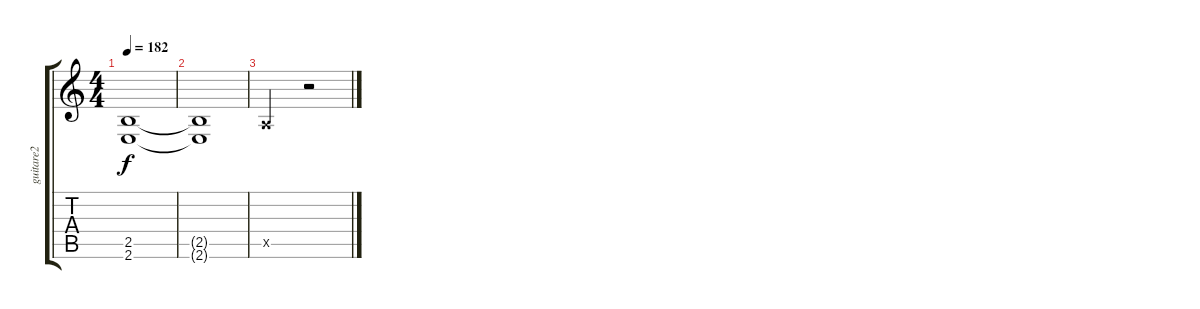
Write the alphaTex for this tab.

\track ("guitare2" "guitare2") {instrument distortionguitar}
\staff {score tabs}
\tuning (E4 B3 G3 D3 A2 D2) {hide}
\ts (4 4)
\tempo 182
\clef g2
\ks c
(2.5{t} 2.6{t}).1{dy f} |
(2.5{t} 2.6{t}).1 |
0.5{x}.2 r.2
